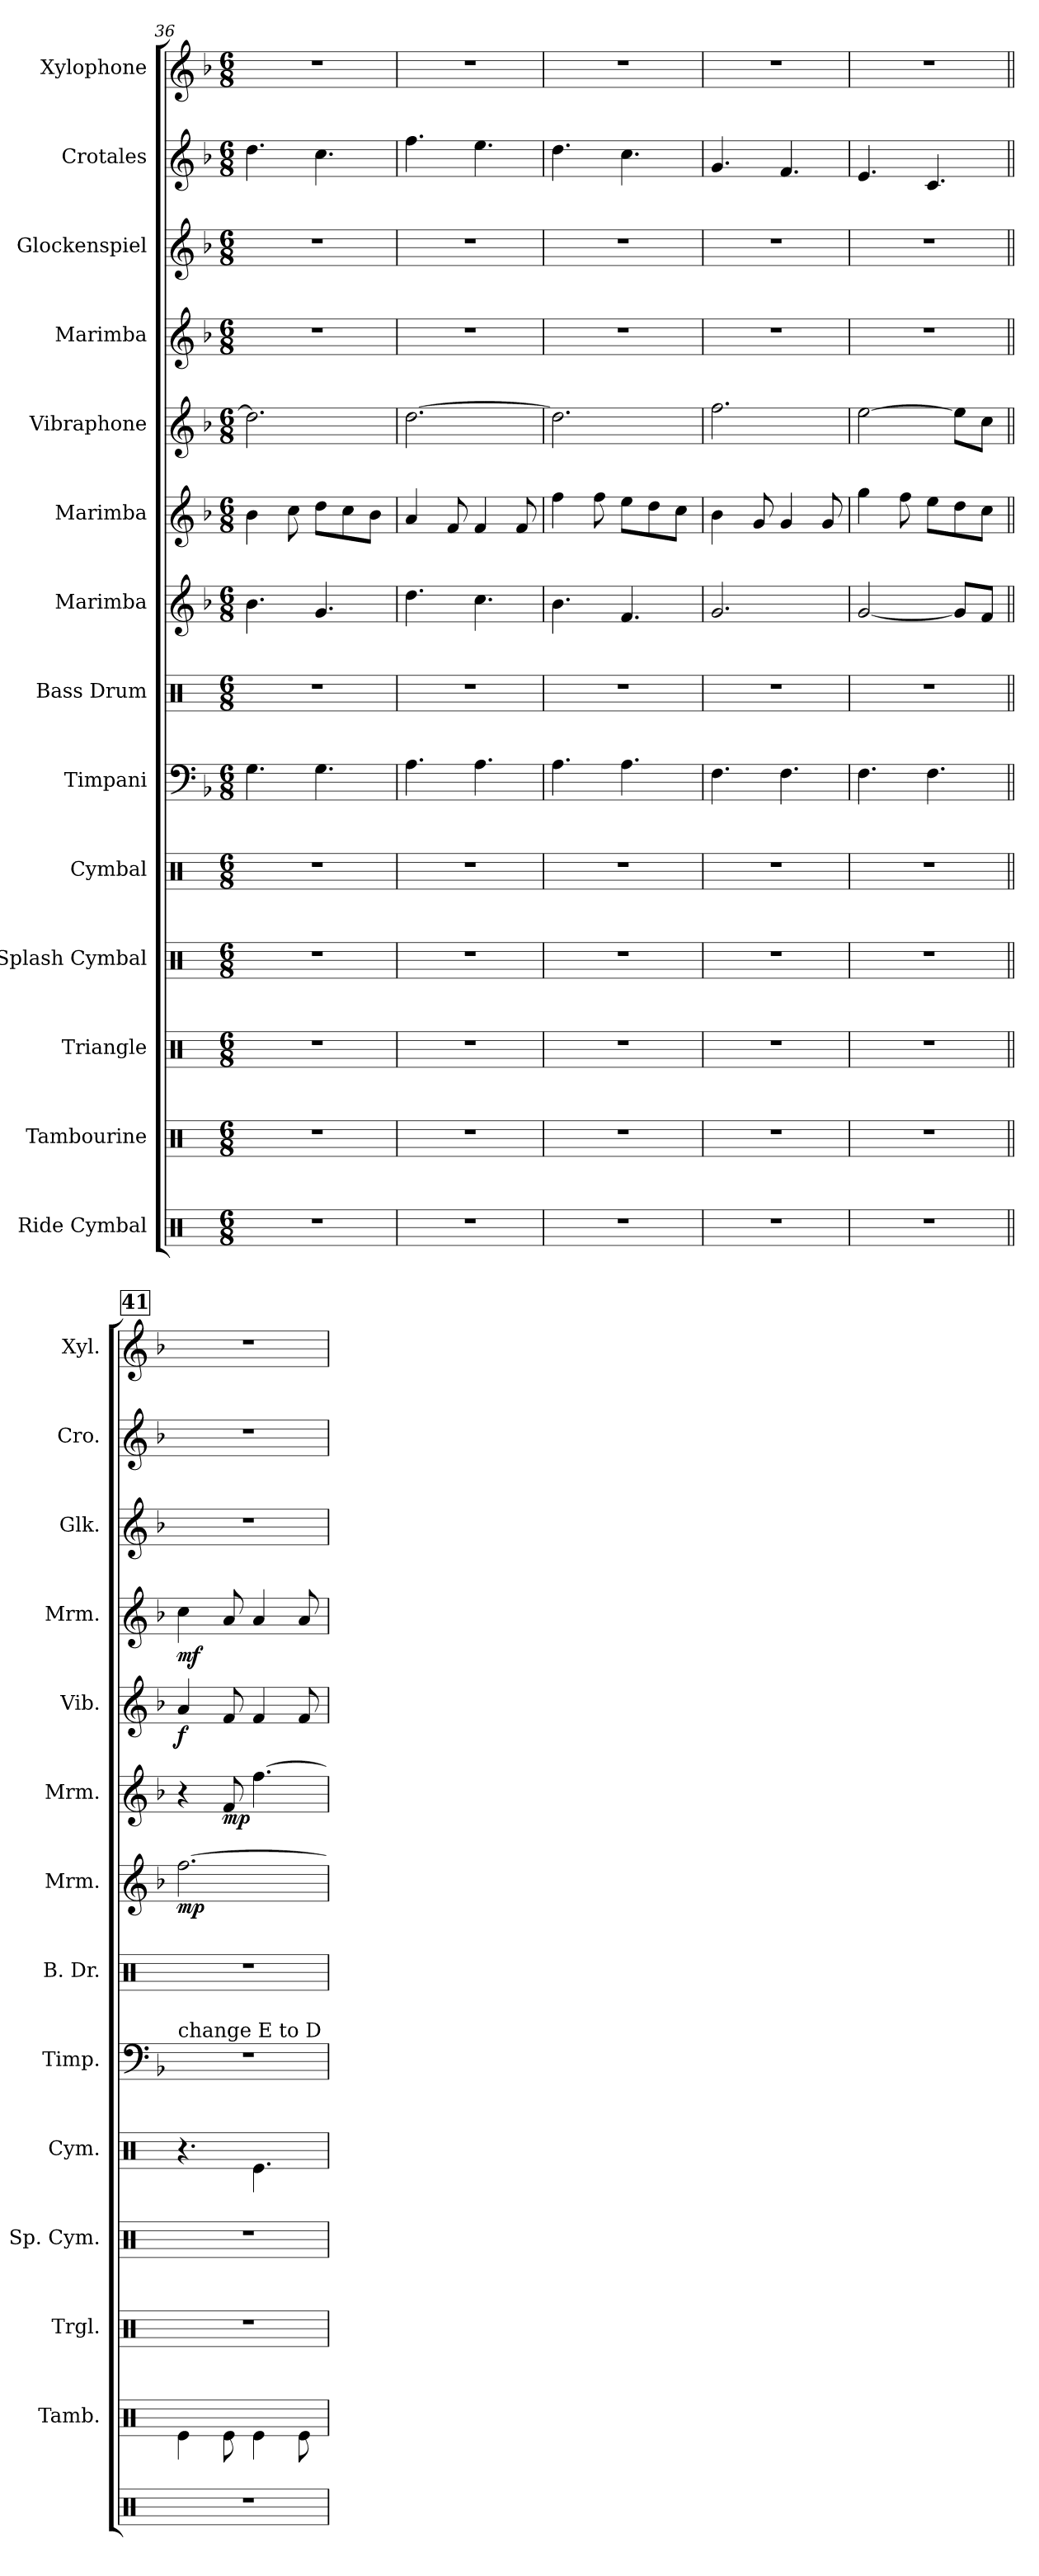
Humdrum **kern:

**kern	**kern	**kern	**kern	**kern	**kern	**kern	**kern	**dynam	**kern	**dynam	**kern	**dynam	**kern	**dynam	**kern	**kern	**kern
*part14	*part13	*part12	*part11	*part10	*part9	*part8	*part7	*part7	*part6	*part6	*part5	*part5	*part4	*part4	*part3	*part2	*part1
*staff14	*staff13	*staff12	*staff11	*staff10	*staff9	*staff8	*staff7	*staff7	*staff6	*staff6	*staff5	*staff5	*staff4	*staff4	*staff3	*staff2	*staff1
*I"Ride Cymbal	*I"Tambourine	*I"Triangle	*I"Splash Cymbal	*I"Cymbal	*I"Timpani	*I"Bass Drum	*I"Marimba	*	*I"Marimba	*	*I"Vibraphone	*	*I"Marimba	*	*I"Glockenspiel	*I"Crotales	*I"Xylophone
*	*I'Tamb.	*I'Trgl.	*I'Sp. Cym.	*I'Cym.	*I'Timp.	*I'B. Dr.	*I'Mrm.	*	*I'Mrm.	*	*I'Vib.	*	*I'Mrm.	*	*I'Glk.	*I'Cro.	*I'Xyl.
*clefX	*clefX	*clefX	*clefX	*clefX	*clefF4	*clefX	*clefG2	*	*clefG2	*	*clefG2	*	*clefG2	*	*clefG2	*clefG2	*clefG2
*	*	*	*	*	*	*	*	*	*	*	*	*	*	*	*ITrd-14c-24	*ITrd-14c-24	*ITrd-7c-12
*k[]	*k[]	*k[]	*k[]	*k[]	*k[b-]	*k[]	*k[b-]	*	*k[b-]	*	*k[b-]	*	*k[b-]	*	*k[b-]	*k[b-]	*k[b-]
*M6/8	*M6/8	*M6/8	*M6/8	*M6/8	*M6/8	*M6/8	*M6/8	*	*M6/8	*	*M6/8	*	*M6/8	*	*M6/8	*M6/8	*M6/8
=36	=36	=36	=36	=36	=36	=36	=36	=36	=36	=36	=36	=36	=36	=36	=36	=36	=36
2.r	2.r	2.r	2.r	2.r	4.G\	2.r	4.b-\	.	4b-\	.	2.dd\]	.	2.r	.	2.r	4.dddd\	2.r
.	.	.	.	.	.	.	.	.	8cc\	.	.	.	.	.	.	.	.
.	.	.	.	.	4.G\	.	4.g/	.	8dd\L	.	.	.	.	.	.	4.cccc\	.
.	.	.	.	.	.	.	.	.	8cc\	.	.	.	.	.	.	.	.
.	.	.	.	.	.	.	.	.	8b-\J	.	.	.	.	.	.	.	.
=37	=37	=37	=37	=37	=37	=37	=37	=37	=37	=37	=37	=37	=37	=37	=37	=37	=37
2.r	2.r	2.r	2.r	2.r	4.A\	2.r	4.dd\	.	4a/	.	[2.dd\	.	2.r	.	2.r	4.ffff\	2.r
.	.	.	.	.	.	.	.	.	8f/	.	.	.	.	.	.	.	.
.	.	.	.	.	4.A\	.	4.cc\	.	4f/	.	.	.	.	.	.	4.eeee\	.
.	.	.	.	.	.	.	.	.	8f/	.	.	.	.	.	.	.	.
=38	=38	=38	=38	=38	=38	=38	=38	=38	=38	=38	=38	=38	=38	=38	=38	=38	=38
2.r	2.r	2.r	2.r	2.r	4.A\	2.r	4.b-\	.	4ff\	.	2.dd\]	.	2.r	.	2.r	4.dddd\	2.r
.	.	.	.	.	.	.	.	.	8ff\	.	.	.	.	.	.	.	.
.	.	.	.	.	4.A\	.	4.f/	.	8ee\L	.	.	.	.	.	.	4.cccc\	.
.	.	.	.	.	.	.	.	.	8dd\	.	.	.	.	.	.	.	.
.	.	.	.	.	.	.	.	.	8cc\J	.	.	.	.	.	.	.	.
!!LO:PB:g=z
=39	=39	=39	=39	=39	=39	=39	=39	=39	=39	=39	=39	=39	=39	=39	=39	=39	=39
2.r	2.r	2.r	2.r	2.r	4.F\	2.r	2.g/	.	4b-\	.	2.ff\	.	2.r	.	2.r	4.ggg/	2.r
.	.	.	.	.	.	.	.	.	8g/	.	.	.	.	.	.	.	.
.	.	.	.	.	4.F\	.	.	.	4g/	.	.	.	.	.	.	4.fff/	.
.	.	.	.	.	.	.	.	.	8g/	.	.	.	.	.	.	.	.
=40	=40	=40	=40	=40	=40	=40	=40	=40	=40	=40	=40	=40	=40	=40	=40	=40	=40
2.r	2.r	2.r	2.r	2.r	4.F\	2.r	[2g/	.	4gg\	.	[2ee\	.	2.r	.	2.r	4.eee/	2.r
.	.	.	.	.	.	.	.	.	8ff\	.	.	.	.	.	.	.	.
.	.	.	.	.	4.F\	.	.	.	8ee\L	.	.	.	.	.	.	4.ccc/	.
.	.	.	.	.	.	.	8g/L]	.	8dd\	.	8ee\L]	.	.	.	.	.	.
.	.	.	.	.	.	.	8f/J	.	8cc\J	.	8cc\J	.	.	.	.	.	.
!!LO:REH:place=s1:a:B:fs=14:t=41
=41||	=41||	=41||	=41||	=41||	=41||	=41||	=41||	=41||	=41||	=41||	=41||	=41||	=41||	=41||	=41||	=41||	=41||
!	!	!	!	!	!LO:TX:a:t=change E to D	!	!	!	!	!	!	!	!	!	!	!	!
!	!	!	!	!	!	!	!	!LO:DY:b	!	!	!	!LO:DY:b	!	!LO:DY:b	!	!	!
2.r	4Re\	2.r	2.r	4.r	2.r	2.r	[2.ff\	mp	4r	.	4a/	f	4cc\	mf	2.r	2.r	2.r
!	!	!	!	!	!	!	!	!	!	!LO:DY:b	!	!	!	!	!	!	!
.	8Re\	.	.	.	.	.	.	.	8f/	mp	8f/	.	8a/	.	.	.	.
.	4Re\	.	.	4.Re\	.	.	.	.	[4.ff\	.	4f/	.	4a/	.	.	.	.
.	8Re\	.	.	.	.	.	.	.	.	.	8f/	.	8a/	.	.	.	.
=	=	=	=	=	=	=	=	=	=	=	=	=	=	=	=	=	=
*-	*-	*-	*-	*-	*-	*-	*-	*-	*-	*-	*-	*-	*-	*-	*-	*-	*-
